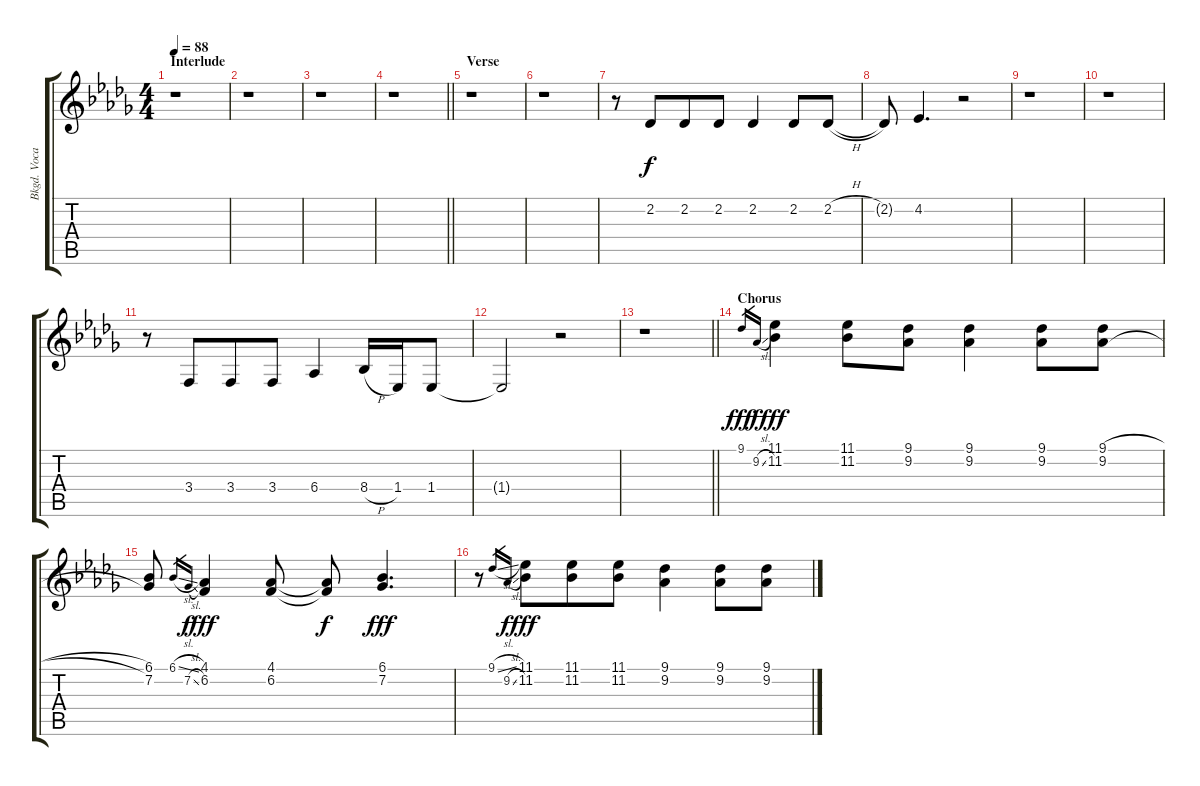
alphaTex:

\track ("Bkgd. Vocal" "Bkgd. Voca") {instrument lead6voice}
\staff {score tabs}
\tuning (E4 B3 G3 D3 A2 E2) {hide}
\ts (4 4)
\section ("" "Interlude")
\tempo 88
\clef g2
\ks bbminor
r.1{dy f} |
r.1 |
r.1 |
\barLineRight lightlight
r.1 |
\section ("" "Verse")
r.1 |
r.1 |
r.8 2.2.8{beam merge} 2.2.8 2.2.8 2.2.4 2.2.8 2.2{h}.8 |
2.2{t}.8 4.2.4{d} r.2 |
r.1 |
r.1 |
r.8 3.4.8{beam merge} 3.4.8 3.4.8 6.4.4 8.4{h}.16 1.4.16 1.4.8 |
1.4{t}.2 r.2 |
\barLineRight lightlight
r.1 |
\section ("" "Chorus")
9.1.16{gr dy fff} 9.2{sl}.16{gr dy f} (11.1 11.2).4{dy fff} (11.1 11.2).8 (9.1 9.2).8 (9.1 9.2).4 (9.1 9.2).8 (9.1{h} 9.2{h}).8 |
(6.1 7.2).8 6.1{sl}.16{gr} 7.2{sl}.16{gr dy f} (4.1 6.2).4{dy fff} (4.1 6.2).8 (4.1{t} 6.2{t}).8{dy f} (6.1 7.2).4{d dy fff} |
r.8 9.1{sl}.16{gr} 9.2{sl}.16{gr dy f} (11.1 11.2).8{dy fff beam merge} (11.1 11.2).8 (11.1 11.2).8 (9.1 9.2).4 (9.1 9.2).8 (9.1{h} 9.2{h}).8
